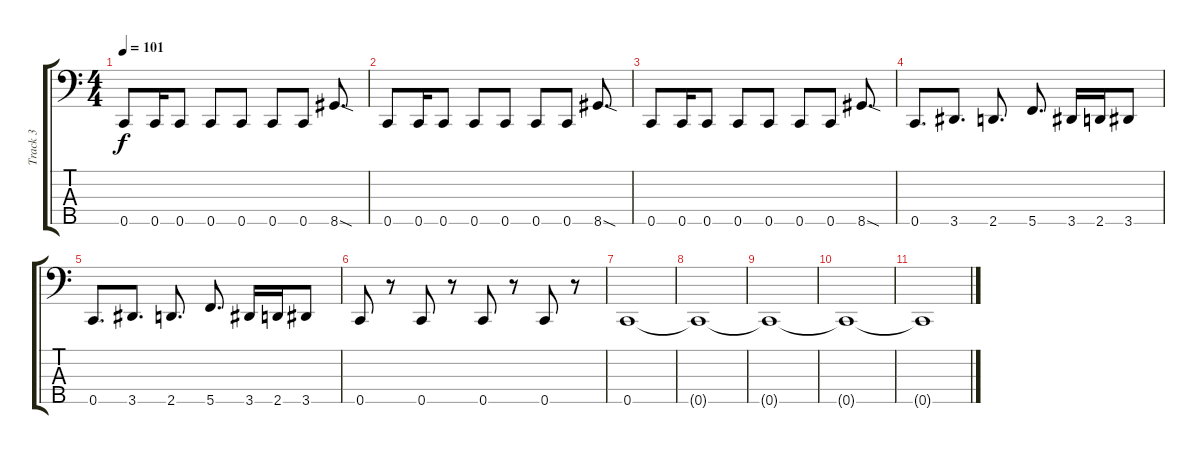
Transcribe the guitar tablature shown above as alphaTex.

\track ("Track 3" "Track 3") {instrument electricbassfinger}
\staff {score tabs}
\tuning (A2 F2 C2 G1 C1) {hide}
\ts (4 4)
\tempo 101
\clef f4
\ks c
0.5.8{dy f} 0.5.16 0.5.8 0.5.8 0.5.8 0.5.8 0.5.8 8.5{sod}.8{d} |
0.5.8 0.5.16 0.5.8 0.5.8 0.5.8 0.5.8 0.5.8 8.5{sod}.8{d} |
0.5.8 0.5.16 0.5.8 0.5.8 0.5.8 0.5.8 0.5.8 8.5{sod}.8{d} |
0.5.8{d} 3.5.8{d} 2.5.8{d} 5.5.8{d} 3.5.16 2.5.16 3.5.8 |
0.5.8{d} 3.5.8{d} 2.5.8{d} 5.5.8{d} 3.5.16 2.5.16 3.5.8 |
0.5.8 r.8 0.5.8 r.8 0.5.8 r.8 0.5.8 r.8 |
0.5.1 |
0.5{t}.1{volume 0} |
0.5{t}.1 |
0.5{t}.1 |
0.5{t}.1
